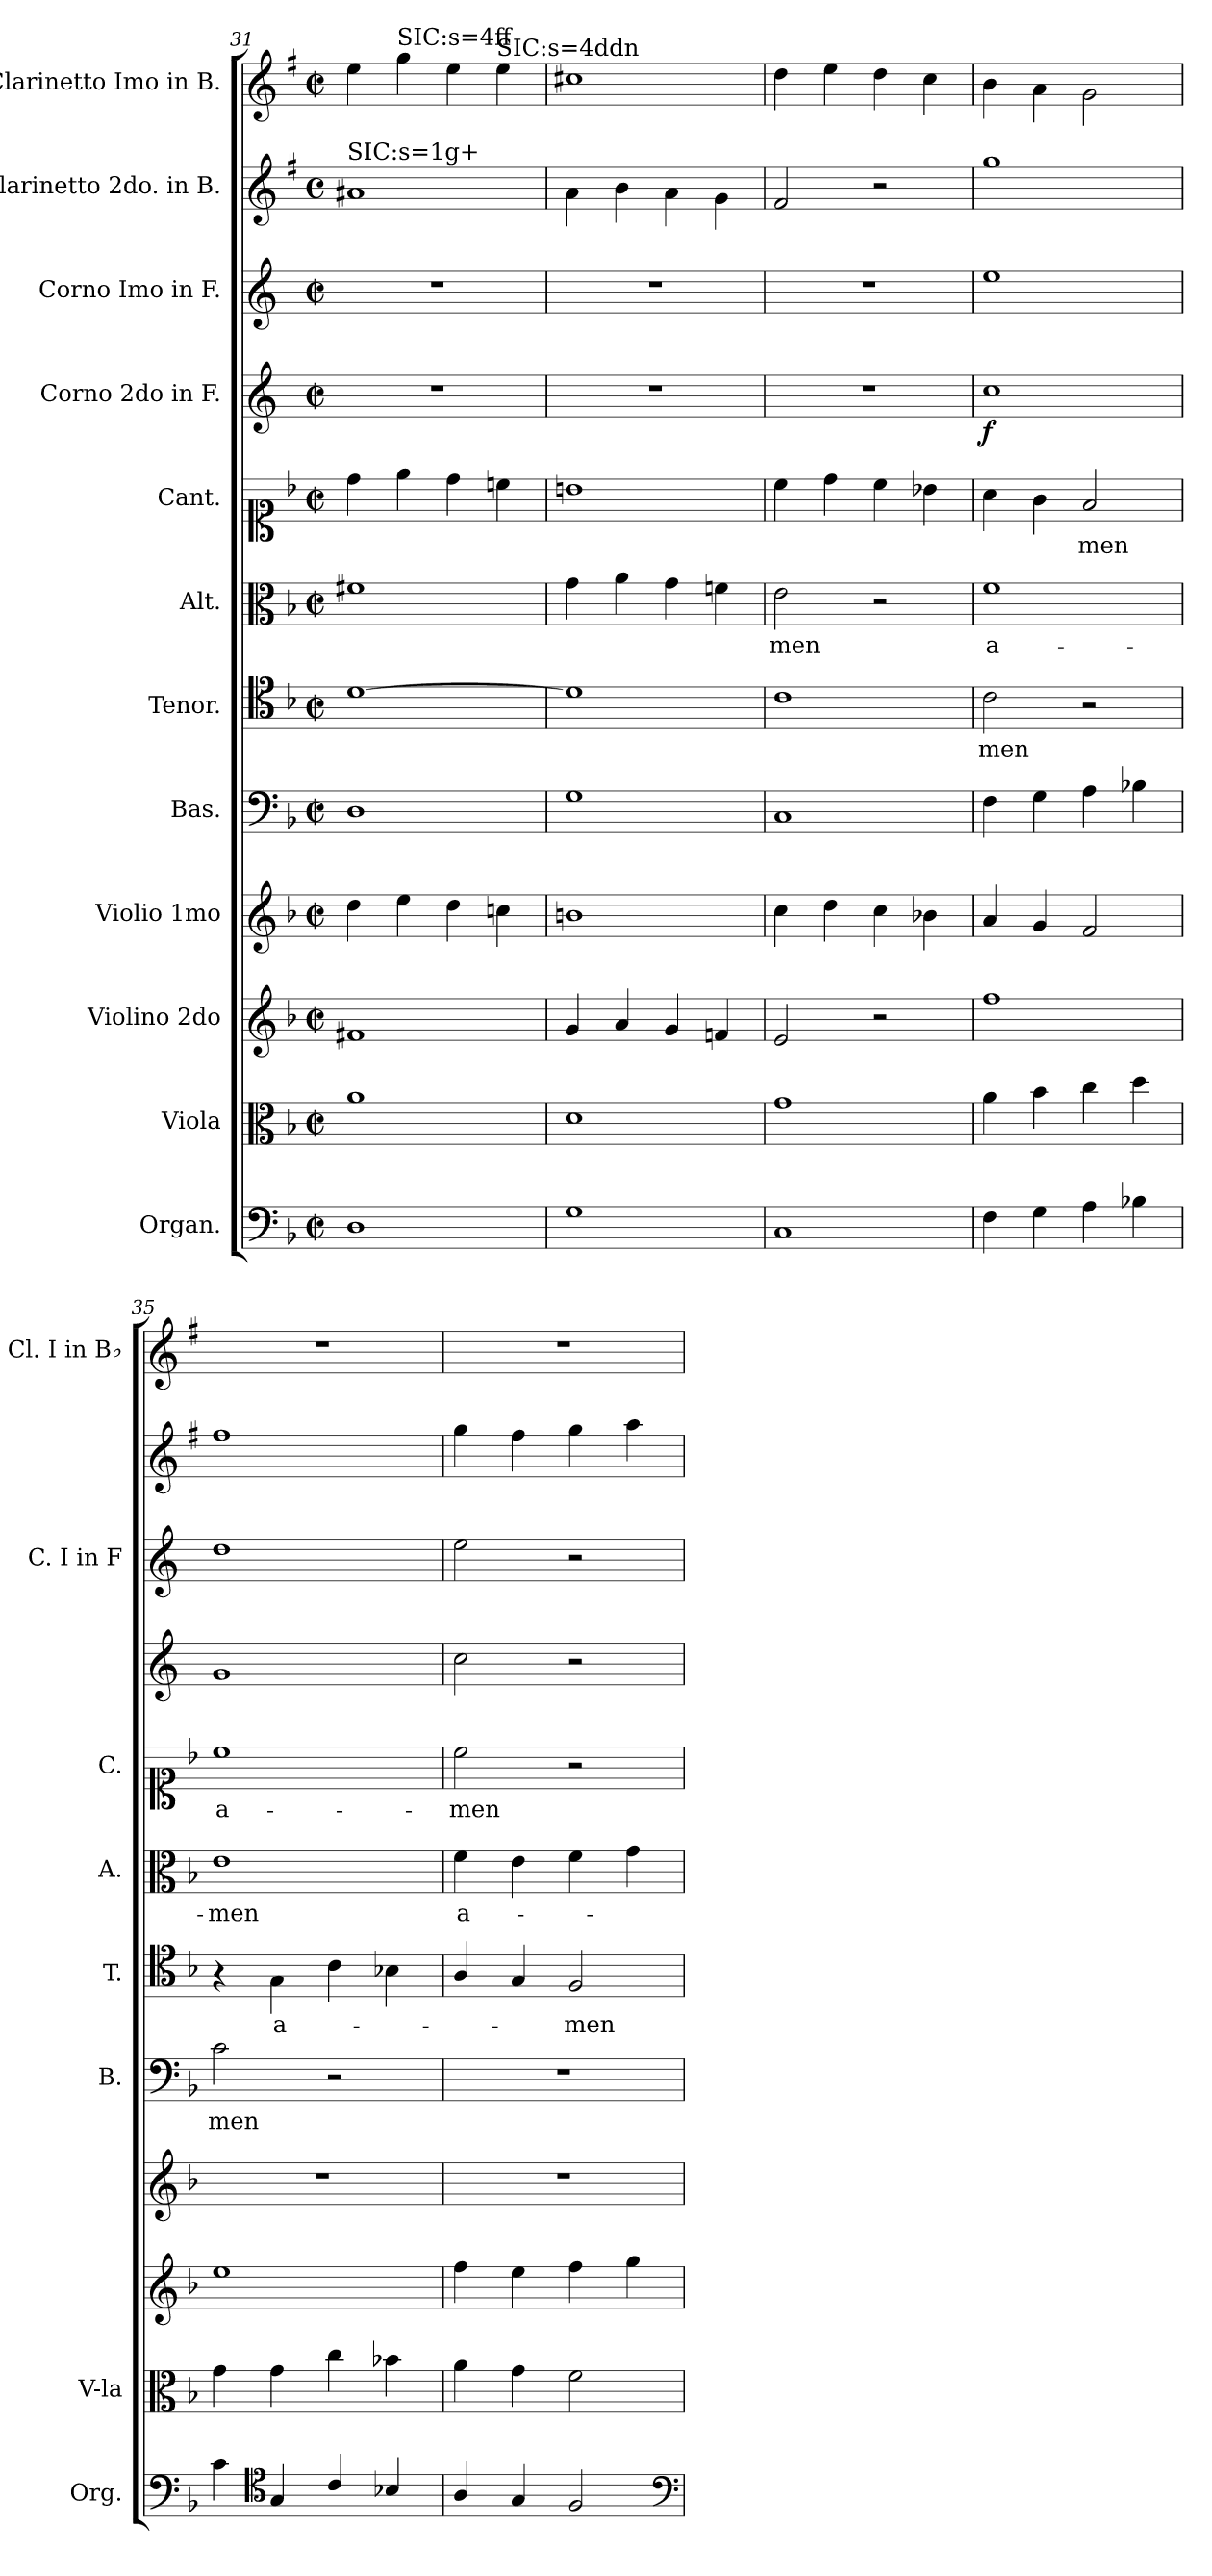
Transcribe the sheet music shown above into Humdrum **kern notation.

**kern	**kern	**kern	**kern	**kern	**text	**kern	**text	**kern	**text	**kern	**text	**kern	**dynam	**kern	**kern	**kern
*part12	*part11	*part10	*part9	*part8	*part8	*part7	*part7	*part6	*part6	*part5	*part5	*part4	*part4	*part3	*part2	*part1
*staff12	*staff11	*staff10	*staff9	*staff8	*staff8	*staff7	*staff7	*staff6	*staff6	*staff5	*staff5	*staff4	*staff4	*staff3	*staff2	*staff1
*I"Organ.	*I"Viola	*I"Violino 2do	*I"Violio 1mo	*I"Bas.	*	*I"Tenor.	*	*I"Alt.	*	*I"Cant.	*	*I"Corno 2do in F.	*	*I"Corno Imo in F.	*I"Clarinetto 2do. in B.	*I"Clarinetto Imo in B.
*I'Org.	*I'V-la	*	*	*I'B.	*	*I'T.	*	*I'A.	*	*I'C.	*	*	*	*I'C. I in F	*	*I'Cl. I in B♭
*clefF4	*clefC3	*clefG2	*clefG2	*clefF4	*	*clefC4	*	*clefC3	*	*clefC1	*	*clefG2	*	*clefG2	*clefG2	*clefG2
*	*	*	*	*	*	*	*	*	*	*	*	*ITrd4c7	*	*ITrd4c7	*ITrd1c2	*ITrd1c2
*k[b-]	*k[b-]	*k[b-]	*k[b-]	*k[b-]	*	*k[b-]	*	*k[b-]	*	*k[b-]	*	*k[b-]	*	*k[b-]	*k[b-]	*k[b-]
*M2/2	*M2/2	*M2/2	*M2/2	*M2/2	*	*M2/2	*	*M2/2	*	*M2/2	*	*M2/2	*	*M2/2	*M2/2	*M2/2
*met(c|)	*met(c|)	*met(c|)	*met(c|)	*met(c|)	*	*met(c|)	*	*met(c|)	*	*met(c|)	*	*met(c|)	*	*met(c|)	*met(c)	*met(c|)
=31	=31	=31	=31	=31	=31	=31	=31	=31	=31	=31	=31	=31	=31	=31	=31	=31
!	!	!	!	!	!	!	!	!	!	!	!	!	!	!	!LO:TX:a:t=SIC&colon;s=1g+	!
1D	1a	1f#X	4dd\	1D	.	[1d	.	1f#X	.	4dd\	.	1r	.	1r	1g#X	4dd\
!	!	!	!	!	!	!	!	!	!	!	!	!	!	!	!	!LO:TX:a:t=SIC&colon;s=4ff
.	.	.	4ee\	.	.	.	.	.	.	4ee\	.	.	.	.	.	4ff\
.	.	.	4dd\	.	.	.	.	.	.	4dd\	.	.	.	.	.	4dd\
!	!	!	!	!	!	!	!	!	!	!	!	!	!	!	!	!LO:TX:a:t=SIC&colon;s=4ddn
.	.	.	4ccn\	.	.	.	.	.	.	4ccn\	.	.	.	.	.	4dd\
=32	=32	=32	=32	=32	=32	=32	=32	=32	=32	=32	=32	=32	=32	=32	=32	=32
1G	1d	4g/	1bn	1G	.	1d]	.	4g\	.	1bn	.	1r	.	1r	4g\	1bn
.	.	4a/	.	.	.	.	.	4a\	.	.	.	.	.	.	4a\	.
.	.	4g/	.	.	.	.	.	4g\	.	.	.	.	.	.	4g\	.
.	.	4fn/	.	.	.	.	.	4fn\	.	.	.	.	.	.	4f\	.
=33	=33	=33	=33	=33	=33	=33	=33	=33	=33	=33	=33	=33	=33	=33	=33	=33
1C	1g	2e/	4cc\	1C	.	1c	.	2e\	-men	4cc\	.	1r	.	1r	2e/	4cc\
.	.	.	4dd\	.	.	.	.	.	.	4dd\	.	.	.	.	.	4dd\
.	.	2r	4cc\	.	.	.	.	2r	.	4cc\	.	.	.	.	2r	4cc\
.	.	.	4b-X\	.	.	.	.	.	.	4b-X\	.	.	.	.	.	4b-\
=34	=34	=34	=34	=34	=34	=34	=34	=34	=34	=34	=34	=34	=34	=34	=34	=34
4F\	4a\	1ff	4a/	4F\	.	2c\	-men	1f	a-	4a\	.	1f	f	1a	1ff	4a\
4G\	4b-\	.	4g/	4G\	.	.	.	.	.	4g\	.	.	.	.	.	4g\
4A\	4cc\	.	2f/	4A\	.	2r	.	.	.	2f/	-men	.	.	.	.	2f\
4B-X\	4dd\	.	.	4B-X\	.	.	.	.	.	.	.	.	.	.	.	.
=35	=35	=35	=35	=35	=35	=35	=35	=35	=35	=35	=35	=35	=35	=35	=35	=35
4c\	4g\	1ee	1r	2c\	-men	4r	.	1e	-men	1cc	a-	1c	.	1g	1ee	1r
*clefC4	*	*	*	*	*	*	*	*	*	*	*	*	*	*	*	*
4G/	4g\	.	.	.	.	4G\	a-	.	.	.	.	.	.	.	.	.
4c/	4cc\	.	.	2r	.	4c\	.	.	.	.	.	.	.	.	.	.
4B-X/	4b-X\	.	.	.	.	4B-X\	.	.	.	.	.	.	.	.	.	.
=36	=36	=36	=36	=36	=36	=36	=36	=36	=36	=36	=36	=36	=36	=36	=36	=36
4A/	4a\	4ff\	1r	1r	.	4A/	.	4f\	a-	2cc\	-men	2f\	.	2a\	4ff\	1r
4G/	4g\	4ee\	.	.	.	4G/	.	4e\	.	.	.	.	.	.	4ee\	.
2F/	2f\	4ff\	.	.	.	2F/	-men	4f\	.	2r	.	2r	.	2r	4ff\	.
.	.	4gg\	.	.	.	.	.	4g\	.	.	.	.	.	.	4gg\	.
*clefF4	*	*	*	*	*	*	*	*	*	*	*	*	*	*	*	*
=	=	=	=	=	=	=	=	=	=	=	=	=	=	=	=	=
*-	*-	*-	*-	*-	*-	*-	*-	*-	*-	*-	*-	*-	*-	*-	*-	*-
